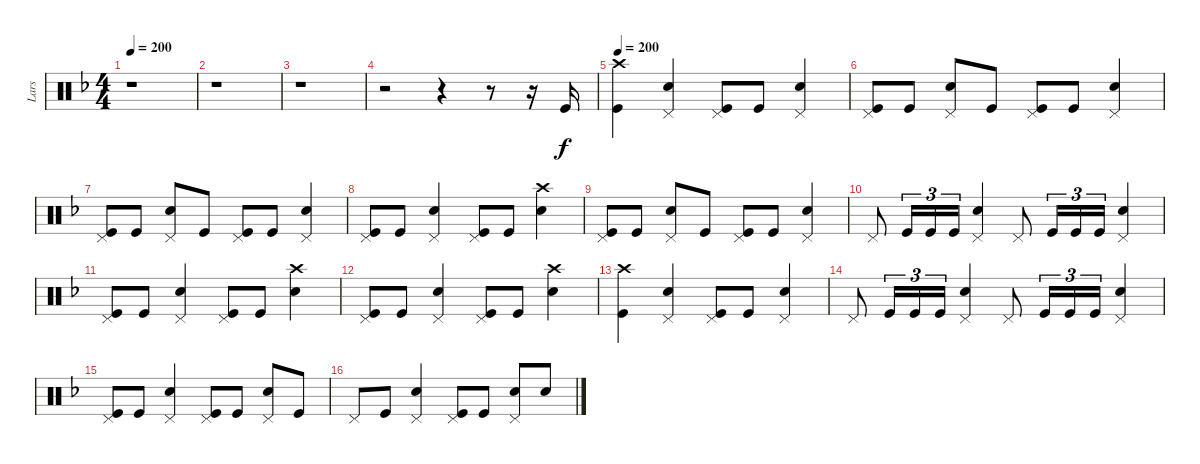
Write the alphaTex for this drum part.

\track ("Lars" "Lars") {instrument percussion}
\staff {score}
\articulation defaults
\ts (4 4)
\tempo 200
\clef neutral
\ks f
r.1{dy f} |
r.1 |
r.1 |
r.2 r.4 r.8 r.16 "Kick (hit)".16 |
\tempo 200
("Crash high (hit)" "Kick (hit)").4 ("Pedal Hi-Hat (hit)" "Snare (hit) 2").4 ("Pedal Hi-Hat (hit)" "Kick (hit)").8 "Kick (hit)".8 ("Pedal Hi-Hat (hit)" "Snare (hit) 2").4 |
("Pedal Hi-Hat (hit)" "Kick (hit)").8 "Kick (hit)".8 ("Pedal Hi-Hat (hit)" "Snare (hit) 2").8 "Kick (hit)".8 ("Pedal Hi-Hat (hit)" "Kick (hit)").8 "Kick (hit)".8 ("Pedal Hi-Hat (hit)" "Snare (hit) 2").4 |
("Pedal Hi-Hat (hit)" "Kick (hit)").8 "Kick (hit)".8 ("Pedal Hi-Hat (hit)" "Snare (hit) 2").8 "Kick (hit)".8 ("Pedal Hi-Hat (hit)" "Kick (hit)").8 "Kick (hit)".8 ("Pedal Hi-Hat (hit)" "Snare (hit) 2").4 |
("Pedal Hi-Hat (hit)" "Kick (hit)").8 "Kick (hit)".8 ("Pedal Hi-Hat (hit)" "Snare (hit) 2").4 ("Pedal Hi-Hat (hit)" "Kick (hit)").8 "Kick (hit)".8 ("Crash high (hit)" "Snare (hit) 2").4 |
("Pedal Hi-Hat (hit)" "Kick (hit)").8 "Kick (hit)".8 ("Pedal Hi-Hat (hit)" "Snare (hit) 2").8 "Kick (hit)".8 ("Pedal Hi-Hat (hit)" "Kick (hit)").8 "Kick (hit)".8 ("Pedal Hi-Hat (hit)" "Snare (hit) 2").4 |
"Pedal Hi-Hat (hit)".8 "Kick (hit)".16{tu (3 2)} "Kick (hit)".16{tu (3 2)} "Kick (hit)".16{tu (3 2)} ("Pedal Hi-Hat (hit)" "Snare (hit) 2").4 "Pedal Hi-Hat (hit)".8 "Kick (hit)".16{tu (3 2)} "Kick (hit)".16{tu (3 2)} "Kick (hit)".16{tu (3 2)} ("Pedal Hi-Hat (hit)" "Snare (hit) 2").4 |
("Pedal Hi-Hat (hit)" "Kick (hit)").8 "Kick (hit)".8 ("Pedal Hi-Hat (hit)" "Snare (hit) 2").4 ("Pedal Hi-Hat (hit)" "Kick (hit)").8 "Kick (hit)".8 ("Crash high (hit)" "Snare (hit) 2").4 |
("Pedal Hi-Hat (hit)" "Kick (hit)").8 "Kick (hit)".8 ("Pedal Hi-Hat (hit)" "Snare (hit) 2").4 ("Pedal Hi-Hat (hit)" "Kick (hit)").8 "Kick (hit)".8 ("Crash high (hit)" "Snare (hit) 2").4 |
("Crash high (hit)" "Kick (hit)").4 ("Pedal Hi-Hat (hit)" "Snare (hit) 2").4 ("Pedal Hi-Hat (hit)" "Kick (hit)").8 "Kick (hit)".8 ("Pedal Hi-Hat (hit)" "Snare (hit) 2").4 |
"Pedal Hi-Hat (hit)".8 "Kick (hit)".16{tu (3 2)} "Kick (hit)".16{tu (3 2)} "Kick (hit)".16{tu (3 2)} ("Pedal Hi-Hat (hit)" "Snare (hit) 2").4 "Pedal Hi-Hat (hit)".8 "Kick (hit)".16{tu (3 2)} "Kick (hit)".16{tu (3 2)} "Kick (hit)".16{tu (3 2)} ("Pedal Hi-Hat (hit)" "Snare (hit) 2").4 |
("Pedal Hi-Hat (hit)" "Kick (hit)").8 "Kick (hit)".8 ("Pedal Hi-Hat (hit)" "Snare (hit) 2").4 ("Pedal Hi-Hat (hit)" "Kick (hit)").8 "Kick (hit)".8 ("Pedal Hi-Hat (hit)" "Snare (hit) 2").8 "Kick (hit)".8 |
"Pedal Hi-Hat (hit)".8 "Kick (hit)".8 ("Pedal Hi-Hat (hit)" "Snare (hit) 2").4 ("Pedal Hi-Hat (hit)" "Kick (hit)").8 "Kick (hit)".8 ("Pedal Hi-Hat (hit)" "Snare (hit) 2").8 "Snare (hit) 2".8
